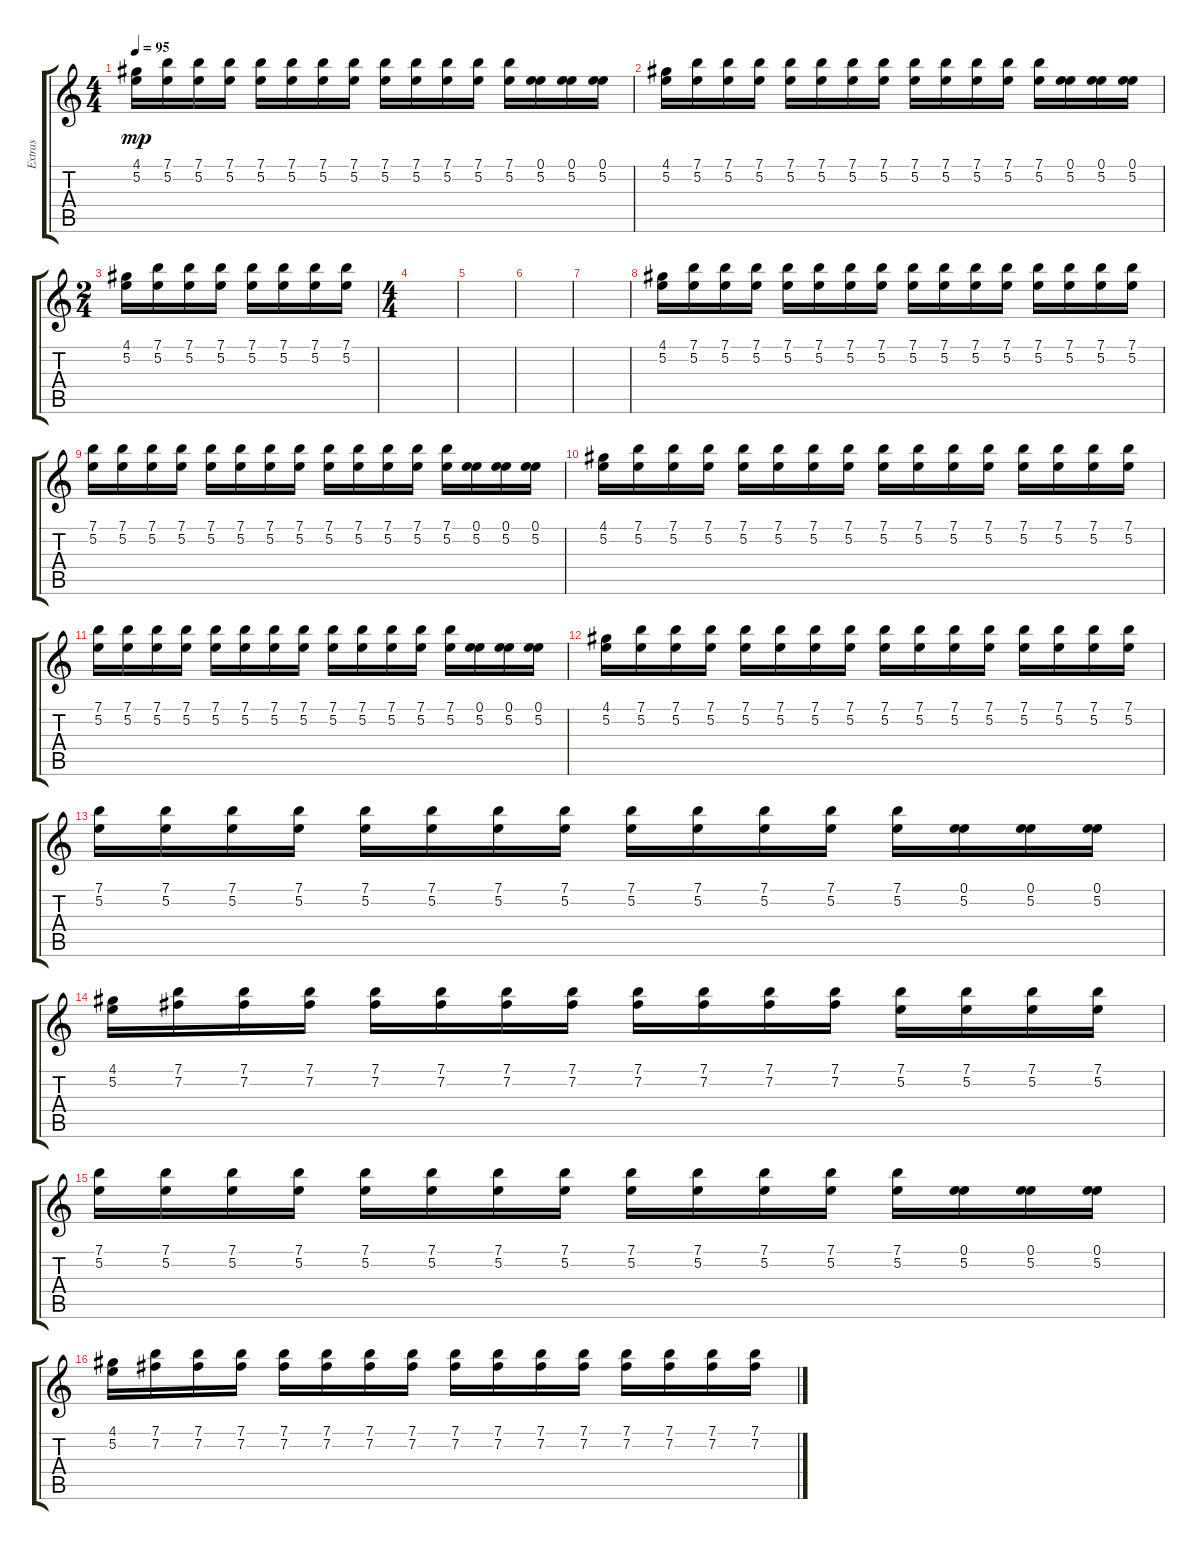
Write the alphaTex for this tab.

\track ("Extras" "Extras") {instrument distortionguitar}
\staff {score tabs}
\tuning (E4 B3 G3 D3 A2 E2) {hide}
\ts (4 4)
\tempo 95
\clef g2
\ks c
(4.1 5.2).16{dy mp} (7.1 5.2).16 (7.1 5.2).16 (7.1 5.2).16 (7.1 5.2).16 (7.1 5.2).16 (7.1 5.2).16 (7.1 5.2).16 (7.1 5.2).16 (7.1 5.2).16 (7.1 5.2).16 (7.1 5.2).16 (7.1 5.2).16 (0.1 5.2).16 (0.1 5.2).16 (0.1 5.2).16 |
(4.1 5.2).16 (7.1 5.2).16 (7.1 5.2).16 (7.1 5.2).16 (7.1 5.2).16 (7.1 5.2).16 (7.1 5.2).16 (7.1 5.2).16 (7.1 5.2).16 (7.1 5.2).16 (7.1 5.2).16 (7.1 5.2).16 (7.1 5.2).16 (0.1 5.2).16 (0.1 5.2).16 (0.1 5.2).16 |
\ts (2 4)
(4.1 5.2).16 (7.1 5.2).16 (7.1 5.2).16 (7.1 5.2).16 (7.1 5.2).16 (7.1 5.2).16 (7.1 5.2).16 (7.1 5.2).16 |
\ts (4 4)
|
|
|
|
(4.1 5.2).16{volume 0 instrument guitarharmonics} (7.1 5.2).16{volume 12 balance 1} (7.1 5.2).16 (7.1 5.2).16 (7.1 5.2).16 (7.1 5.2).16 (7.1 5.2).16 (7.1 5.2).16 (7.1 5.2).16 (7.1 5.2).16 (7.1 5.2).16 (7.1 5.2).16 (7.1 5.2).16 (7.1 5.2).16 (7.1 5.2).16 (7.1 5.2).16 |
(7.1 5.2).16 (7.1 5.2).16 (7.1 5.2).16 (7.1 5.2).16 (7.1 5.2).16 (7.1 5.2).16 (7.1 5.2).16 (7.1 5.2).16 (7.1 5.2).16{volume 0 balance 16} (7.1 5.2).16 (7.1 5.2).16 (7.1 5.2).16 (7.1 5.2).16 (0.1 5.2).16 (0.1 5.2).16 (0.1 5.2).16 |
(4.1 5.2).16 (7.1 5.2).16 (7.1 5.2).16 (7.1 5.2).16 (7.1 5.2).16 (7.1 5.2).16 (7.1 5.2).16 (7.1 5.2).16 (7.1 5.2).16 (7.1 5.2).16 (7.1 5.2).16 (7.1 5.2).16 (7.1 5.2).16 (7.1 5.2).16 (7.1 5.2).16 (7.1 5.2).16 |
(7.1 5.2).16 (7.1 5.2).16 (7.1 5.2).16 (7.1 5.2).16 (7.1 5.2).16 (7.1 5.2).16 (7.1 5.2).16{volume 12 balance 5} (7.1 5.2).16 (7.1 5.2).16 (7.1 5.2).16 (7.1 5.2).16 (7.1 5.2).16 (7.1 5.2).16 (0.1 5.2).16 (0.1 5.2).16 (0.1 5.2).16 |
(4.1 5.2).16 (7.1 5.2).16 (7.1 5.2).16 (7.1 5.2).16 (7.1 5.2).16 (7.1 5.2).16 (7.1 5.2).16 (7.1 5.2).16 (7.1 5.2).16 (7.1 5.2).16 (7.1 5.2).16 (7.1 5.2).16 (7.1 5.2).16 (7.1 5.2).16 (7.1 5.2).16 (7.1 5.2).16 |
(7.1 5.2).16 (7.1 5.2).16 (7.1 5.2).16 (7.1 5.2).16 (7.1 5.2).16 (7.1 5.2).16 (7.1 5.2).16 (7.1 5.2).16 (7.1 5.2).16 (7.1 5.2).16 (7.1 5.2).16 (7.1 5.2).16 (7.1 5.2).16 (0.1 5.2).16 (0.1 5.2).16 (0.1 5.2).16 |
(4.1 5.2).16 (7.1 7.2).16 (7.1 7.2).16 (7.1 7.2).16 (7.1 7.2).16 (7.1 7.2).16 (7.1 7.2).16 (7.1 7.2).16 (7.1 7.2).16 (7.1 7.2).16 (7.1 7.2).16 (7.1 7.2).16 (7.1 5.2).16 (7.1 5.2).16{volume 3 balance 0} (7.1 5.2).16 (7.1 5.2).16 |
(7.1 5.2).16 (7.1 5.2).16 (7.1 5.2).16 (7.1 5.2).16 (7.1 5.2).16 (7.1 5.2).16 (7.1 5.2).16 (7.1 5.2).16 (7.1 5.2).16 (7.1 5.2).16 (7.1 5.2).16 (7.1 5.2).16 (7.1 5.2).16 (0.1 5.2).16 (0.1 5.2).16 (0.1 5.2).16 |
(4.1 5.2).16 (7.1 7.2).16 (7.1 7.2).16 (7.1 7.2).16 (7.1 7.2).16 (7.1 7.2).16 (7.1 7.2).16 (7.1 7.2).16 (7.1 7.2).16 (7.1 7.2).16 (7.1 7.2).16 (7.1 7.2).16 (7.1 7.2).16 (7.1 7.2).16 (7.1 7.2).16{volume 12 balance 16} (7.1 7.2).16
